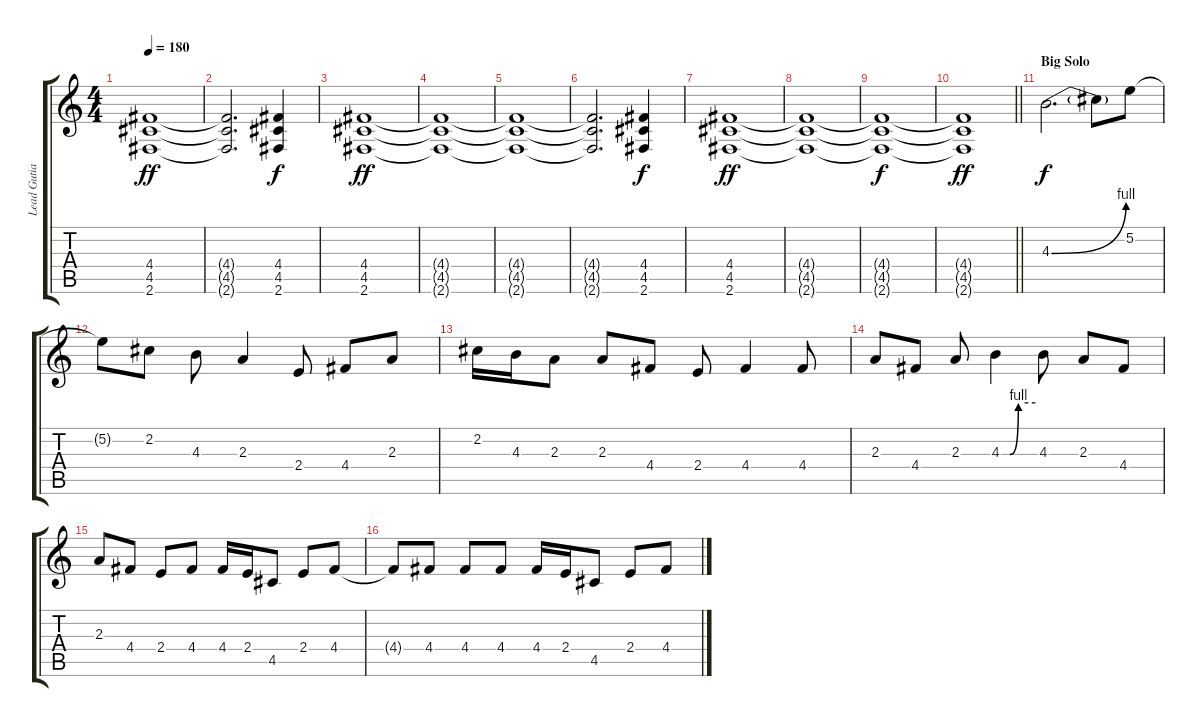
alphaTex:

\track ("Lead Gutiar 2" "Lead Gutia") {instrument distortionguitar}
\staff {score tabs}
\tuning (E4 B3 G3 D3 A2 E2) {hide}
\ts (4 4)
\tempo 180
\clef g2
\ks c
(4.4{t} 4.5{t} 2.6{t}).1{dy ff} |
(4.4{t} 4.5{t} 2.6{t}).2{d} (4.4 4.5 2.6).4{dy f} |
(4.4 4.5 2.6).1{dy ff} |
(4.4{t} 4.5{t} 2.6{t}).1 |
(4.4{t} 4.5{t} 2.6{t}).1 |
(4.4{t} 4.5{t} 2.6{t}).2{d} (4.4 4.5 2.6).4{dy f} |
(4.4 4.5 2.6).1{dy ff} |
(4.4{t} 4.5{t} 2.6{t}).1 |
(4.4{t} 4.5{t} 2.6{t}).1{dy f} |
\barLineRight lightlight
(4.4{t} 4.5{t} 2.6{t}).1{dy ff} |
\section ("" "Big Solo")
4.3{be (bend 0 0 60 4)}.2{d dy f volume 16} 4.3{t}.8 5.2.8 |
5.2{t}.8 2.2.8 4.3.8 2.3.4 2.4.8 4.4.8 2.3.8 |
2.2.16 4.3.16 2.3.8 2.3.8 4.4.8 2.4.8 4.4.4 4.4.8 |
2.3.8 4.4.8 2.3.8 4.3{be (custom 0 0 15 0 30 4 60 4)}.4 4.3.8 2.3.8 4.4.8 |
2.3.8 4.4.8 2.4.8 4.4.8 4.4.16 2.4.16 4.5.8 2.4.8 4.4.8 |
4.4{t}.8 4.4.8 4.4.8 4.4.8 4.4.16 2.4.16 4.5.8 2.4.8 4.4.8
